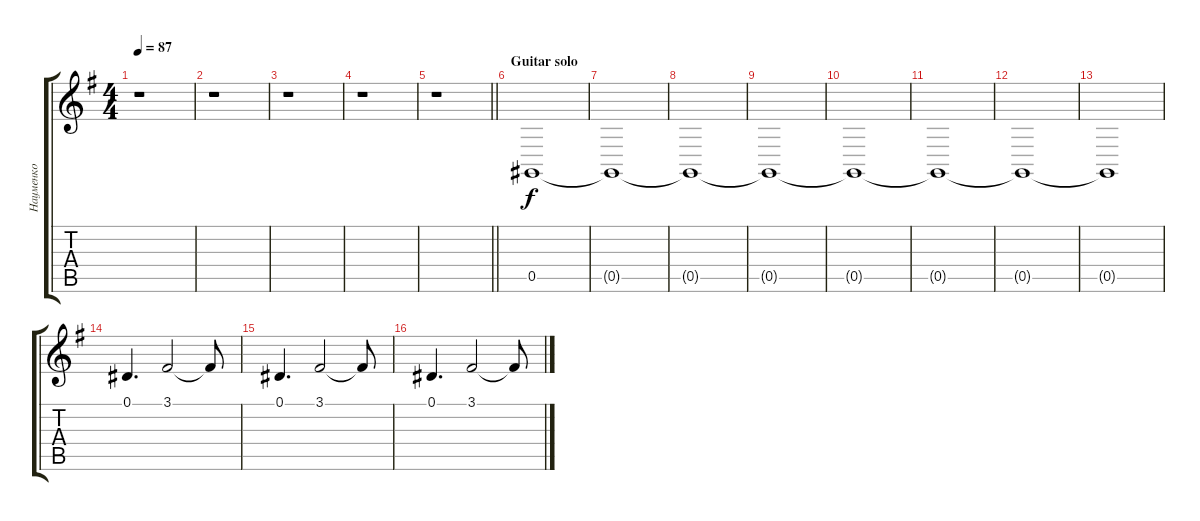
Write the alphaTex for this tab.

\track ("Науменко" "Науменко") {instrument stringensemble2}
\staff {score tabs}
\tuning (Eb4 Bb3 Gb3 Db3 Ab2 Eb2) {hide}
\ts (4 4)
\tempo 87
\clef g2
\ks g
r.1{dy f} |
r.1 |
r.1 |
r.1 |
\barLineRight lightlight
r.1 |
\section ("" "Guitar solo")
0.5.1 |
0.5{t}.1 |
0.5{t}.1 |
0.5{t}.1 |
0.5{t}.1 |
0.5{t}.1 |
0.5{t}.1 |
0.5{t}.1 |
0.1.4{d volume 12} 3.1.2 3.1{t}.8 |
0.1.4{d} 3.1.2 3.1{t}.8 |
0.1.4{d} 3.1.2 3.1{t}.8
